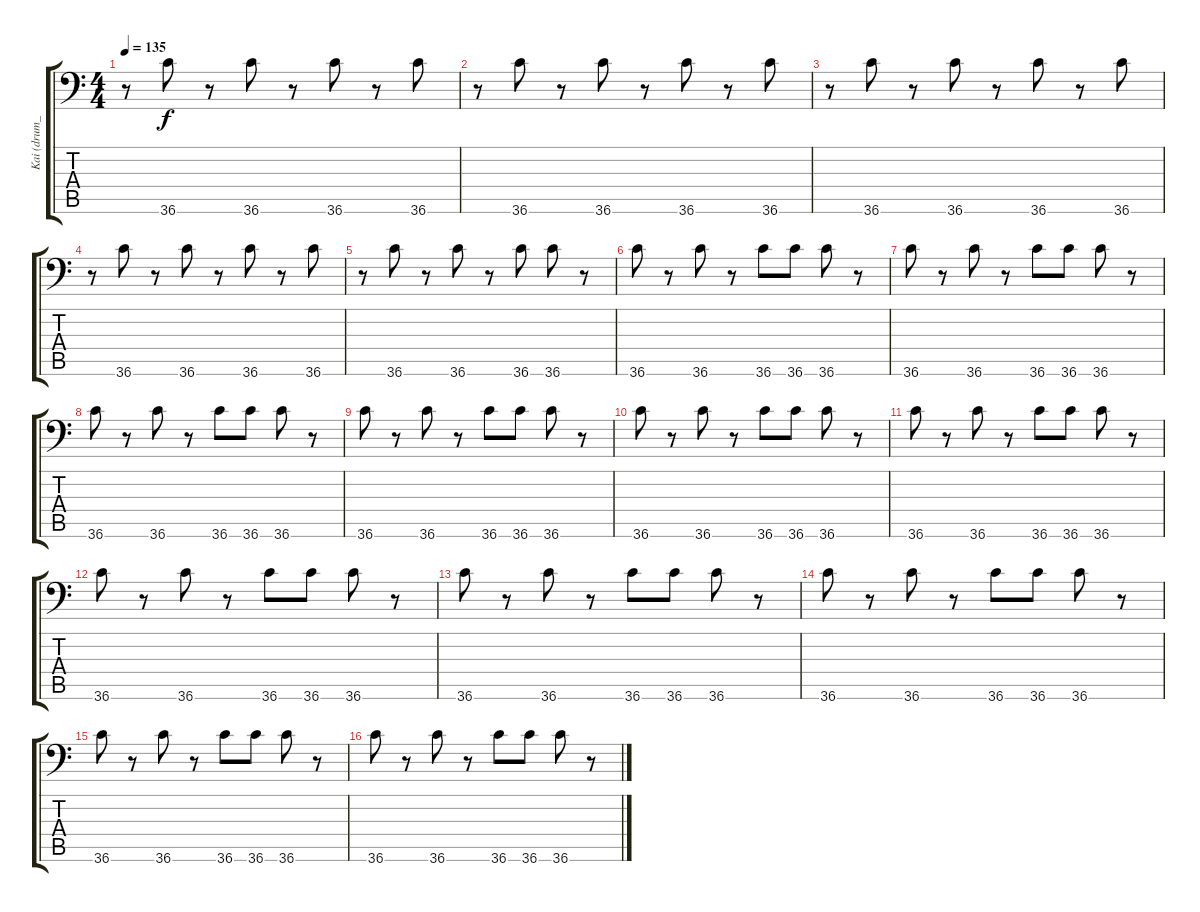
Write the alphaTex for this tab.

\track ("Kai (drum_bass)" "Kai (drum_") {instrument acousticgrandpiano}
\staff {score tabs}
\tuning (C-1 C-1 C-1 C-1 C-1 C-1) {hide}
\ts (4 4)
\tempo 135
\clef f4
\ks c
r.8{dy f} 36.6.8 r.8 36.6.8 r.8 36.6.8 r.8 36.6.8 |
r.8 36.6.8 r.8 36.6.8 r.8 36.6.8 r.8 36.6.8 |
r.8 36.6.8 r.8 36.6.8 r.8 36.6.8 r.8 36.6.8 |
r.8 36.6.8 r.8 36.6.8 r.8 36.6.8 r.8 36.6.8 |
r.8 36.6.8 r.8 36.6.8 r.8 36.6.8 36.6.8 r.8 |
36.6.8 r.8 36.6.8 r.8 36.6.8 36.6.8 36.6.8 r.8 |
36.6.8 r.8 36.6.8 r.8 36.6.8 36.6.8 36.6.8 r.8 |
36.6.8 r.8 36.6.8 r.8 36.6.8 36.6.8 36.6.8 r.8 |
36.6.8 r.8 36.6.8 r.8 36.6.8 36.6.8 36.6.8 r.8 |
36.6.8 r.8 36.6.8 r.8 36.6.8 36.6.8 36.6.8 r.8 |
36.6.8 r.8 36.6.8 r.8 36.6.8 36.6.8 36.6.8 r.8 |
36.6.8 r.8 36.6.8 r.8 36.6.8 36.6.8 36.6.8 r.8 |
36.6.8 r.8 36.6.8 r.8 36.6.8 36.6.8 36.6.8 r.8 |
36.6.8 r.8 36.6.8 r.8 36.6.8 36.6.8 36.6.8 r.8 |
36.6.8 r.8 36.6.8 r.8 36.6.8 36.6.8 36.6.8 r.8 |
36.6.8 r.8 36.6.8 r.8 36.6.8 36.6.8 36.6.8 r.8
